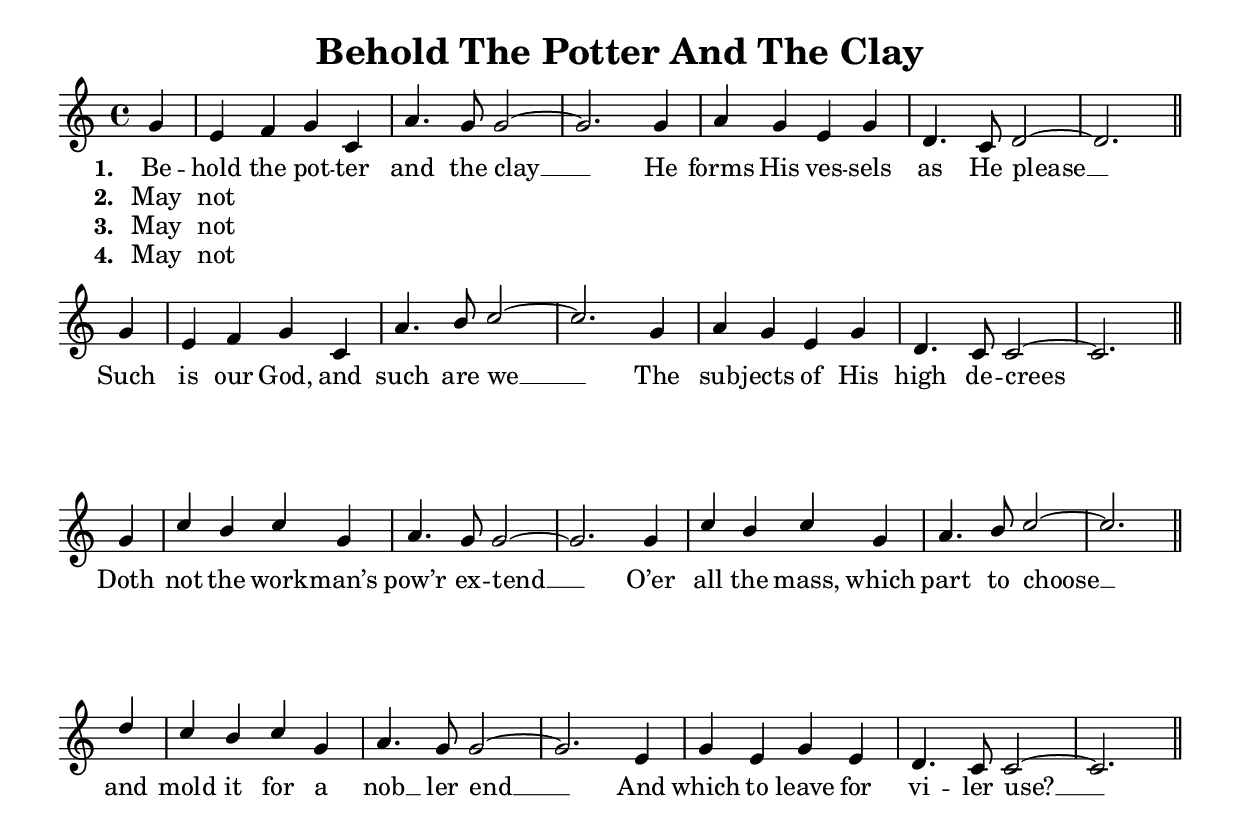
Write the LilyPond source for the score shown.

%{

©2010 Rebecca Louise Loomis

%}

\paper {
  top-system-spacing #'basic-distance = #10
  score-system-spacing #'basic-distance = #20
  system-system-spacing #'basic-distance = #20
  last-bottom-spacing #'basic-distance = #10
}

global = {
  \key c \major
  \time 4/4
 \partial 4
  s2 | s1 | s1 | s1 | s1 | s1 |  s2 \bar "||" \break
  s2 | s1 | s1 | s1 | s1 | s1 |  s2 \bar "||" \break
  s2 | s1 | s1 | s1 | s1 | s1 |  s2 \bar "||" \break
  s2 | s1 | s1 | s1 | s1 | s1 |  s2 \bar "||"

}


\header{
  title = "Behold The Potter And The Clay"
}

sopMusic = \relative c'' {
% behold the potter and the clay he forms his vessels as He please
g4 e f g c, a'4. g8 g2 ~ g2. g4 a g e g d4. c8 d2 ~ d2.
% such si our God and such are we the subjects of His high decrees
g4 e f g c, a'4. b8 c2 ~ c2. g4 a g e g d4. c8 c2 ~ c2.
%| Doth | not the work -- man’s | pow’r ex -- tend __ | O’er | all the mass, which | part to choose __
g'4 c b c g a4. g8 g2 ~ g2. g4 c b c g a4. b8 c2 ~ c2. 
%| and | mold it for a | nob __ ler end __ | And | which to leave for | vi -- ler use? __ 
d4 c b c g a4. g8 g2 ~ g2. e4 g e g e d4. c8 c2 ~ c2.

}

wordsa = \lyricmode { 
  \set stanza = #"1. "
	Be -- |  hold the pot -- ter | and the clay __ |  He forms His ves -- sels | as He please __ 
| Such | is our God, and | such are we __ | The | sub -- jects of His | high de -- crees 
| Doth | not the work -- man’s | pow’r ex -- tend __ | O’er | all the mass, which | part to choose __
| and | mold it for a | nob __ ler end __ | And | which to leave for | vi -- ler use? __ 
}

wordsb = \lyricmode { 
 \set stanza = #"2. "
	May not 
}

wordsc = \lyricmode { 
 \set stanza = #"3. "
	May not 
}

wordsd = \lyricmode { 
 \set stanza = #"4. "
	May not 
}



\score {
	\new ChoirStaff <<
		\new Staff = "women" <<
			\new Voice = "sopranos" {
				\voiceOne
				<< \global \sopMusic >>
			}
		>>
	\new Lyrics \lyricsto "sopranos" \wordsa
	\new Lyrics \lyricsto "sopranos" \wordsb 
	\new Lyrics \lyricsto "sopranos" \wordsc 
	\new Lyrics \lyricsto "sopranos" \wordsd 

%		\context Lyrics = "sopranos" \lyricsto "sopranos" \sopWords
%		\context Lyrics = "sopranos" \lyricsto "sopranos" \sopWordsB
	>>
}

\paper {  % Start paper block
  indent = 0     % don't indent first system
%  line-width = 130   % shorten line length to suit music
}  % End paper block


\version "2.18.2"  % necessary for upgrading to future LilyPond versions.
